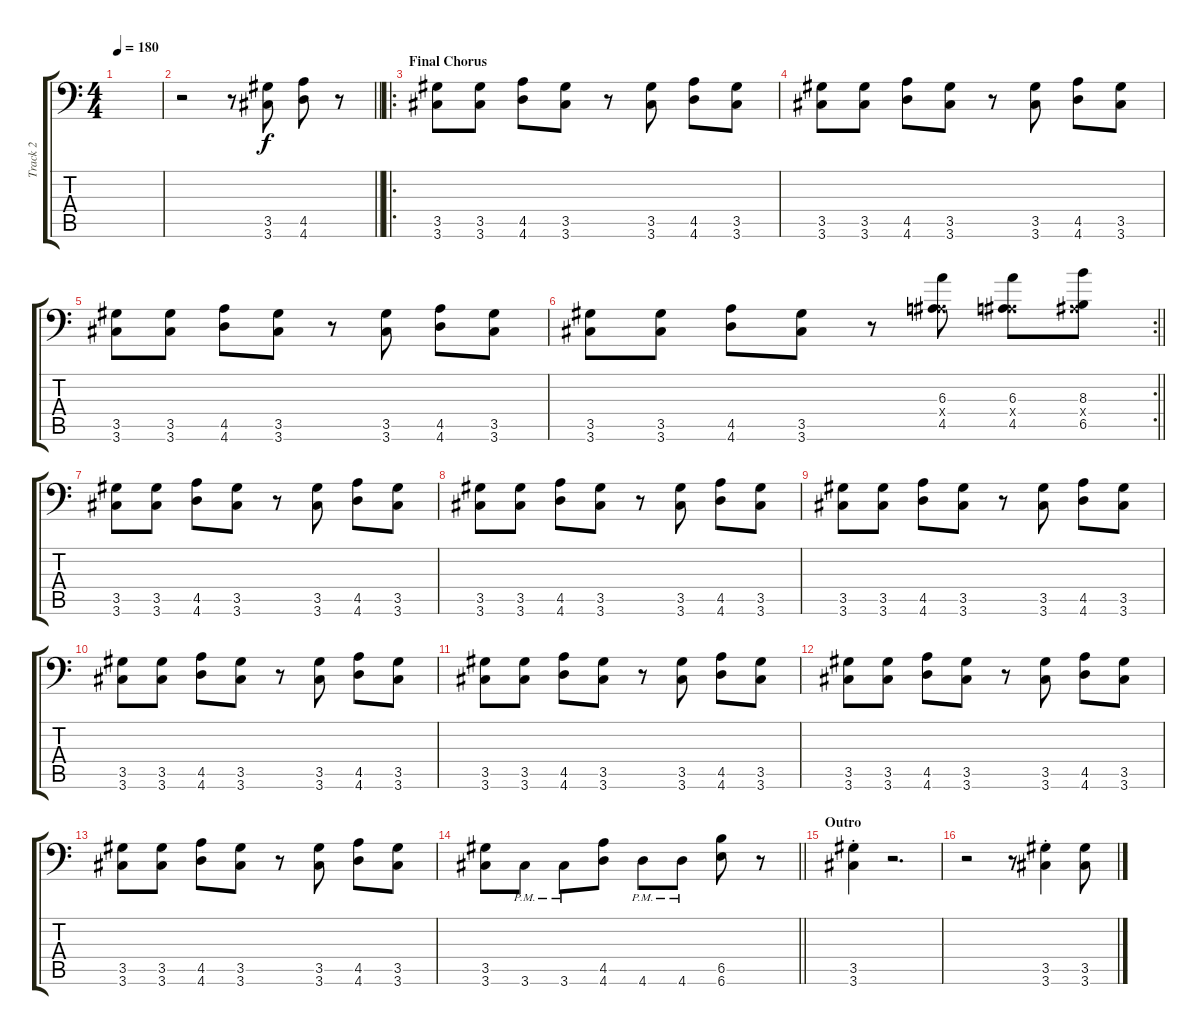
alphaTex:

\track ("Track 2" "Track 2") {instrument distortionguitar}
\staff {score tabs}
\tuning (C4 G3 Eb3 Bb2 F2 Bb1) {hide}
\ts (4 4)
\tempo 180
\clef f4
\ks c
|
\barLineRight lightlight
r.2 r.8 (3.5 3.6).8 (4.5 4.6).8 r.8 |
\ro
\section ("" "Final Chorus")
(3.5 3.6).8 (3.5 3.6).8 (4.5 4.6).8 (3.5 3.6).8 r.8 (3.5 3.6).8 (4.5 4.6).8 (3.5 3.6).8 |
(3.5 3.6).8 (3.5 3.6).8 (4.5 4.6).8 (3.5 3.6).8 r.8 (3.5 3.6).8 (4.5 4.6).8 (3.5 3.6).8 |
(3.5 3.6).8 (3.5 3.6).8 (4.5 4.6).8 (3.5 3.6).8 r.8 (3.5 3.6).8 (4.5 4.6).8 (3.5 3.6).8 |
\rc 2
\barLineRight lightlight
(3.5 3.6).8 (3.5 3.6).8 (4.5 4.6).8 (3.5 3.6).8 r.8 (6.3 0.4{x} 4.5).8 (6.3 0.4{x} 4.5).8 (8.3 0.4{x} 6.5).8 |
(3.5 3.6).8 (3.5 3.6).8 (4.5 4.6).8 (3.5 3.6).8 r.8 (3.5 3.6).8 (4.5 4.6).8 (3.5 3.6).8 |
(3.5 3.6).8 (3.5 3.6).8 (4.5 4.6).8 (3.5 3.6).8 r.8 (3.5 3.6).8 (4.5 4.6).8 (3.5 3.6).8 |
(3.5 3.6).8 (3.5 3.6).8 (4.5 4.6).8 (3.5 3.6).8 r.8 (3.5 3.6).8 (4.5 4.6).8 (3.5 3.6).8 |
(3.5 3.6).8 (3.5 3.6).8 (4.5 4.6).8 (3.5 3.6).8 r.8 (3.5 3.6).8 (4.5 4.6).8 (3.5 3.6).8 |
(3.5 3.6).8 (3.5 3.6).8 (4.5 4.6).8 (3.5 3.6).8 r.8 (3.5 3.6).8 (4.5 4.6).8 (3.5 3.6).8 |
(3.5 3.6).8 (3.5 3.6).8 (4.5 4.6).8 (3.5 3.6).8 r.8 (3.5 3.6).8 (4.5 4.6).8 (3.5 3.6).8 |
(3.5 3.6).8 (3.5 3.6).8 (4.5 4.6).8 (3.5 3.6).8 r.8 (3.5 3.6).8 (4.5 4.6).8 (3.5 3.6).8 |
\barLineRight lightlight
(3.5 3.6).8 3.6{pm}.8 3.6{pm}.8 (4.5 4.6).8 4.6{pm}.8 4.6{pm}.8 (6.5 6.6).8 r.8 |
\section ("" "Outro")
(3.5{st} 3.6{st}).4 r.2{d} |
r.2 r.8 (3.5{st} 3.6{st}).4 (3.5 3.6).8
